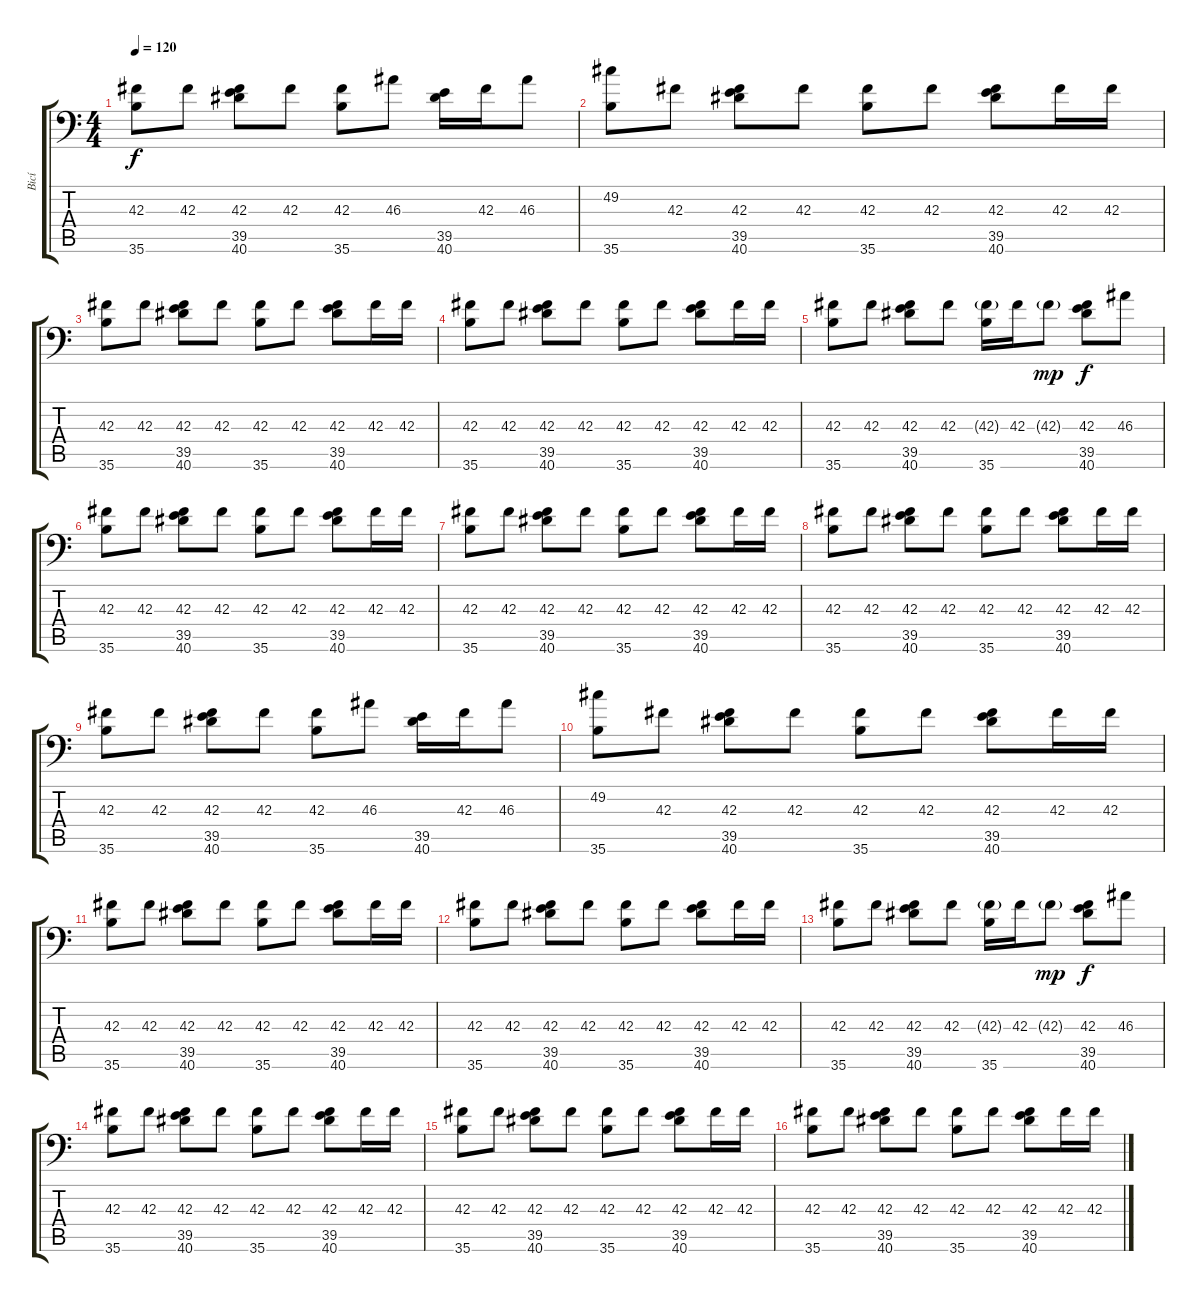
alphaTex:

\track ("Bicí" "Bicí") {instrument acousticgrandpiano}
\staff {score tabs}
\tuning (C-1 C-1 C-1 C-1 C-1 C-1) {hide}
\ts (4 4)
\tempo 120
\clef f4
\ks c
(42.3 35.6).8{dy f} 42.3.8 (42.3 39.5 40.6).8 42.3.8 (42.3 35.6).8 46.3.8 (39.5 40.6).16 42.3.16 46.3.8 |
(49.2 35.6).8 42.3.8 (42.3 39.5 40.6).8 42.3.8 (42.3 35.6).8 42.3.8 (42.3 39.5 40.6).8 42.3.16 42.3.16 |
(42.3 35.6).8 42.3.8 (42.3 39.5 40.6).8 42.3.8 (42.3 35.6).8 42.3.8 (42.3 39.5 40.6).8 42.3.16 42.3.16 |
(42.3 35.6).8 42.3.8 (42.3 39.5 40.6).8 42.3.8 (42.3 35.6).8 42.3.8 (42.3 39.5 40.6).8 42.3.16 42.3.16 |
(42.3 35.6).8 42.3.8 (42.3 39.5 40.6).8 42.3.8 (42.3{g} 35.6).16 42.3.16 42.3{g}.8{dy mp} (42.3 39.5 40.6).8{dy f} 46.3.8 |
(42.3 35.6).8 42.3.8 (42.3 39.5 40.6).8 42.3.8 (42.3 35.6).8 42.3.8 (42.3 39.5 40.6).8 42.3.16 42.3.16 |
(42.3 35.6).8 42.3.8 (42.3 39.5 40.6).8 42.3.8 (42.3 35.6).8 42.3.8 (42.3 39.5 40.6).8 42.3.16 42.3.16 |
(42.3 35.6).8 42.3.8 (42.3 39.5 40.6).8 42.3.8 (42.3 35.6).8 42.3.8 (42.3 39.5 40.6).8 42.3.16 42.3.16 |
(42.3 35.6).8 42.3.8 (42.3 39.5 40.6).8 42.3.8 (42.3 35.6).8 46.3.8 (39.5 40.6).16 42.3.16 46.3.8 |
(49.2 35.6).8 42.3.8 (42.3 39.5 40.6).8 42.3.8 (42.3 35.6).8 42.3.8 (42.3 39.5 40.6).8 42.3.16 42.3.16 |
(42.3 35.6).8 42.3.8 (42.3 39.5 40.6).8 42.3.8 (42.3 35.6).8 42.3.8 (42.3 39.5 40.6).8 42.3.16 42.3.16 |
(42.3 35.6).8 42.3.8 (42.3 39.5 40.6).8 42.3.8 (42.3 35.6).8 42.3.8 (42.3 39.5 40.6).8 42.3.16 42.3.16 |
(42.3 35.6).8 42.3.8 (42.3 39.5 40.6).8 42.3.8 (42.3{g} 35.6).16 42.3.16 42.3{g}.8{dy mp} (42.3 39.5 40.6).8{dy f} 46.3.8 |
(42.3 35.6).8 42.3.8 (42.3 39.5 40.6).8 42.3.8 (42.3 35.6).8 42.3.8 (42.3 39.5 40.6).8 42.3.16 42.3.16 |
(42.3 35.6).8 42.3.8 (42.3 39.5 40.6).8 42.3.8 (42.3 35.6).8 42.3.8 (42.3 39.5 40.6).8 42.3.16 42.3.16 |
(42.3 35.6).8 42.3.8 (42.3 39.5 40.6).8 42.3.8 (42.3 35.6).8 42.3.8 (42.3 39.5 40.6).8 42.3.16 42.3.16
